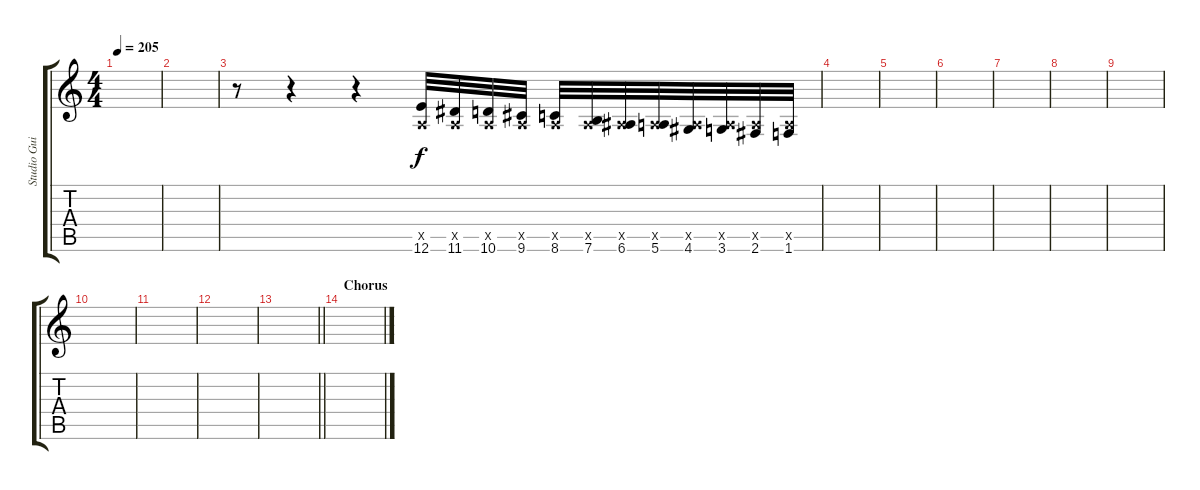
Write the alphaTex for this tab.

\track ("Studio Guitar" "Studio Gui") {instrument overdrivenguitar}
\staff {score tabs}
\tuning (E4 B3 G3 D3 A2 E2) {hide}
\ts (4 4)
\tempo 205
\clef g2
\ks c
|
|
r.8 r.4 r.4 (0.5{x} 12.6).32 (0.5{x} 11.6).32 (0.5{x} 10.6).32 (0.5{x} 9.6).32 (0.5{x} 8.6).32 (0.5{x} 7.6).32 (0.5{x} 6.6).32 (0.5{x} 5.6).32 (0.5{x} 4.6).32 (0.5{x} 3.6).32 (0.5{x} 2.6).32 (0.5{x} 1.6).32 |
|
|
|
|
|
|
|
|
|
\barLineRight lightlight
|
\section ("" "Chorus")
